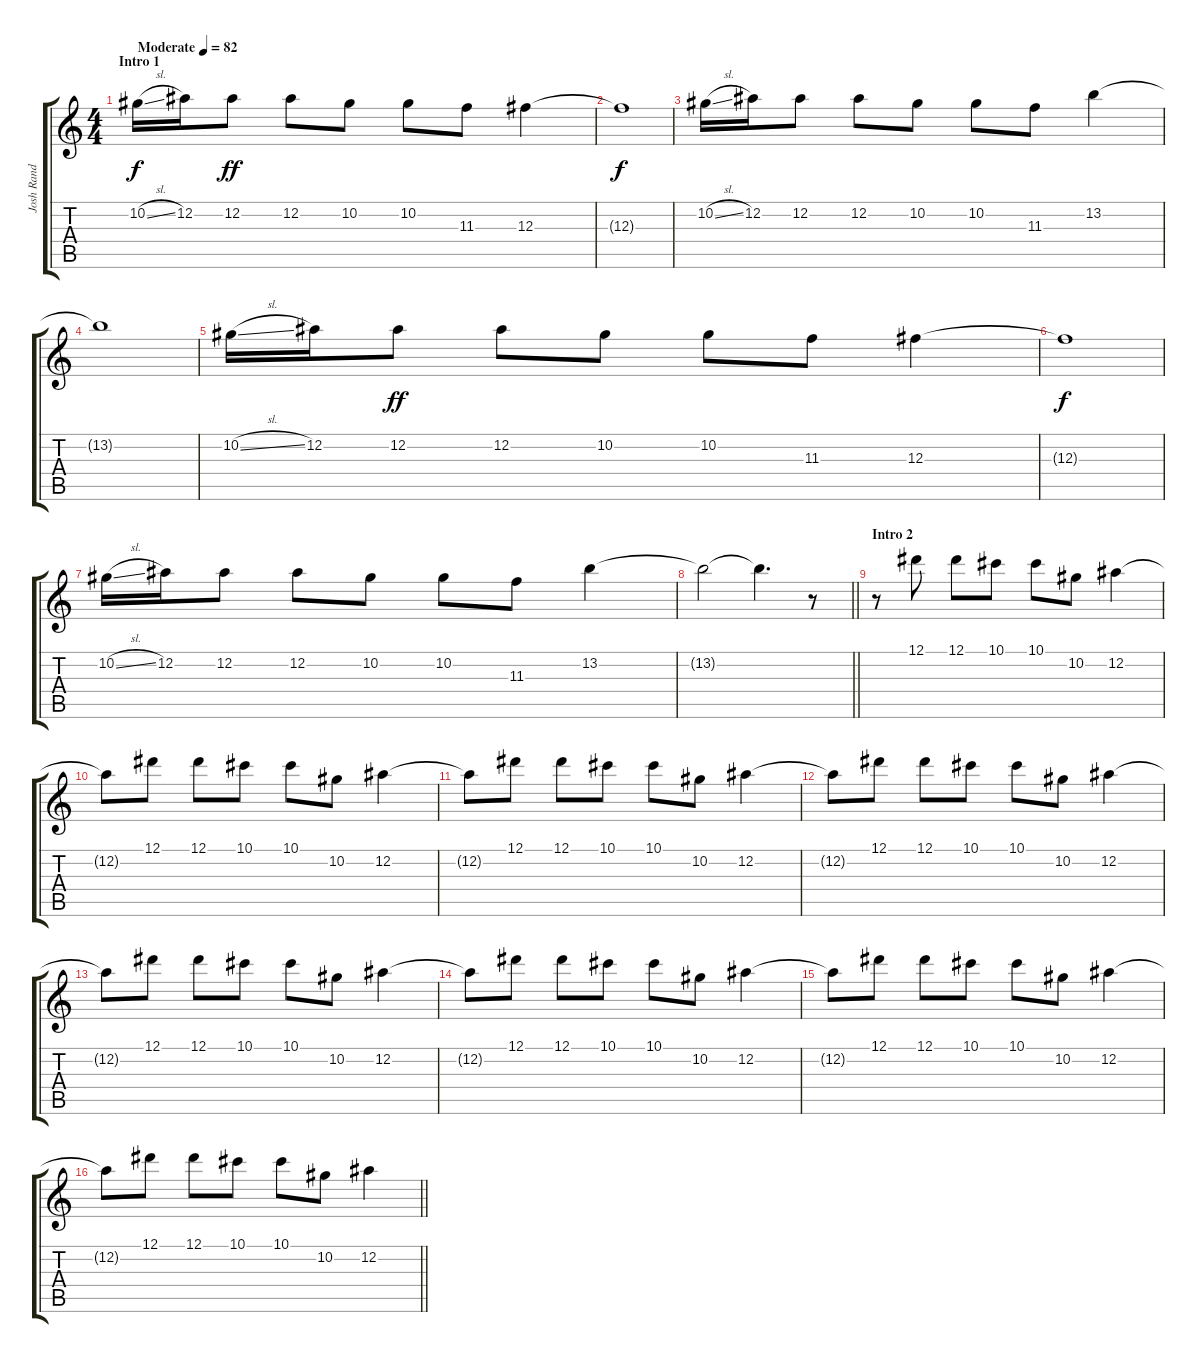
\track ("Josh Rand Solo" "Josh Rand ") {instrument distortionguitar}
\staff {score tabs}
\tuning (Eb4 Bb3 Gb3 Db3 Ab2 Db2) {hide}
\ts (4 4)
\section ("" "Intro 1")
\tempo (82 "Moderate")
\clef g2
\ks c
10.2{sl}.16{dy f instrument distortionguitar} 12.2.16 12.2.8{dy ff} 12.2.8 10.2.8 10.2.8 11.3.8 12.3.4 |
12.3{t}.1{dy f} |
10.2{sl}.16 12.2.16 12.2.8 12.2.8 10.2.8 10.2.8 11.3.8 13.2.4 |
13.2{t}.1 |
10.2{sl}.16 12.2.16 12.2.8{dy ff} 12.2.8 10.2.8 10.2.8 11.3.8 12.3.4 |
12.3{t}.1{dy f} |
10.2{sl}.16 12.2.16 12.2.8 12.2.8 10.2.8 10.2.8 11.3.8 13.2.4 |
\barLineRight lightlight
13.2{t}.2 13.2{t}.4{d} r.8 |
\section ("" "Intro 2")
r.8 12.1.8 12.1.8 10.1.8 10.1.8 10.2.8 12.2.4 |
12.2{t}.8 12.1.8 12.1.8 10.1.8 10.1.8 10.2.8 12.2.4 |
12.2{t}.8 12.1.8 12.1.8 10.1.8 10.1.8 10.2.8 12.2.4 |
12.2{t}.8 12.1.8 12.1.8 10.1.8 10.1.8 10.2.8 12.2.4 |
12.2{t}.8 12.1.8 12.1.8 10.1.8 10.1.8 10.2.8 12.2.4 |
12.2{t}.8 12.1.8 12.1.8 10.1.8 10.1.8 10.2.8 12.2.4 |
12.2{t}.8 12.1.8 12.1.8 10.1.8 10.1.8 10.2.8 12.2.4 |
\barLineRight lightlight
12.2{t}.8 12.1.8 12.1.8 10.1.8 10.1.8 10.2.8 12.2.4
